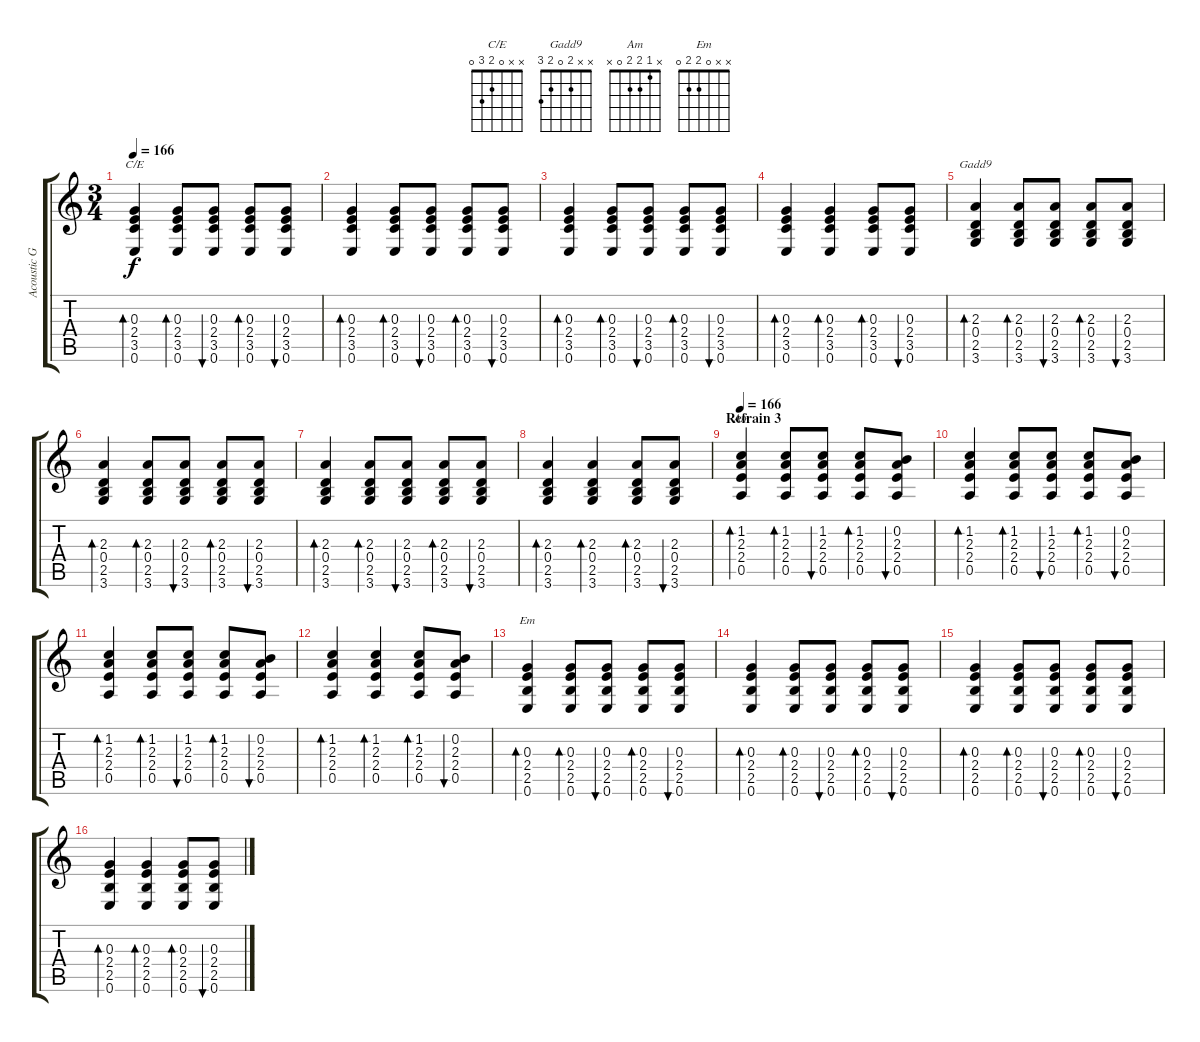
\track ("Acoustic Guitar" "Acoustic G") {instrument acousticguitarsteel}
\staff {score tabs}
\tuning (E4 B3 G3 D3 A2 E2) {hide}
\chord ("C/E" x x 0 2 3 0)
\chord ("Gadd9" x x 2 0 2 3)
\chord ("Am" x 1 2 2 0 x)
\chord ("Em" x x 0 2 2 0)
\ts (3 4)
\tempo 166
\clef g2
\ks c
(0.3 2.4 3.5 0.6).4{bd 30 ch "C/E" dy f} (0.3 2.4 3.5 0.6).8{bd 30} (0.3 2.4 3.5 0.6).8{bu 30} (0.3 2.4 3.5 0.6).8{bd 30} (0.3 2.4 3.5 0.6).8{bu 30} |
(0.3 2.4 3.5 0.6).4{bd 30} (0.3 2.4 3.5 0.6).8{bd 30} (0.3 2.4 3.5 0.6).8{bu 30} (0.3 2.4 3.5 0.6).8{bd 30} (0.3 2.4 3.5 0.6).8{bu 30} |
(0.3 2.4 3.5 0.6).4{bd 30} (0.3 2.4 3.5 0.6).8{bd 30} (0.3 2.4 3.5 0.6).8{bu 30} (0.3 2.4 3.5 0.6).8{bd 30} (0.3 2.4 3.5 0.6).8{bu 30} |
(0.3 2.4 3.5 0.6).4{bd 30} (0.3 2.4 3.5 0.6).4{bd 30} (0.3 2.4 3.5 0.6).8{bd 30} (0.3 2.4 3.5 0.6).8{bu 30} |
(2.3 0.4 2.5 3.6).4{bd 30 ch "Gadd9"} (2.3 0.4 2.5 3.6).8{bd 30} (2.3 0.4 2.5 3.6).8{bu 30} (2.3 0.4 2.5 3.6).8{bd 30} (2.3 0.4 2.5 3.6).8{bu 30} |
(2.3 0.4 2.5 3.6).4{bd 30} (2.3 0.4 2.5 3.6).8{bd 30} (2.3 0.4 2.5 3.6).8{bu 30} (2.3 0.4 2.5 3.6).8{bd 30} (2.3 0.4 2.5 3.6).8{bu 30} |
(2.3 0.4 2.5 3.6).4{bd 30} (2.3 0.4 2.5 3.6).8{bd 30} (2.3 0.4 2.5 3.6).8{bu 30} (2.3 0.4 2.5 3.6).8{bd 30} (2.3 0.4 2.5 3.6).8{bu 30} |
(2.3 0.4 2.5 3.6).4{bd 30} (2.3 0.4 2.5 3.6).4{bd 30} (2.3 0.4 2.5 3.6).8{bd 30} (2.3 0.4 2.5 3.6).8{bu 30} |
\section ("" "Refrain 3")
\tempo 166
(1.2 2.3 2.4 0.5).4{bd 60 ch "Am"} (1.2 2.3 2.4 0.5).8{bd 30} (1.2 2.3 2.4 0.5).8{bu 30} (1.2 2.3 2.4 0.5).8{bd 30} (0.2 2.3 2.4 0.5).8{bu 30} |
(1.2 2.3 2.4 0.5).4{bd 60} (1.2 2.3 2.4 0.5).8{bd 30} (1.2 2.3 2.4 0.5).8{bu 30} (1.2 2.3 2.4 0.5).8{bd 30} (0.2 2.3 2.4 0.5).8{bu 30} |
(1.2 2.3 2.4 0.5).4{bd 60} (1.2 2.3 2.4 0.5).8{bd 30} (1.2 2.3 2.4 0.5).8{bu 30} (1.2 2.3 2.4 0.5).8{bd 30} (0.2 2.3 2.4 0.5).8{bu 30} |
(1.2 2.3 2.4 0.5).4{bd 60} (1.2 2.3 2.4 0.5).4{bd 30} (1.2 2.3 2.4 0.5).8{bd 30} (0.2 2.3 2.4 0.5).8{bu 30} |
(0.3 2.4 2.5 0.6).4{bd 30 ch "Em"} (0.3 2.4 2.5 0.6).8{bd 30} (0.3 2.4 2.5 0.6).8{bu 30} (0.3 2.4 2.5 0.6).8{bd 30} (0.3 2.4 2.5 0.6).8{bu 30} |
(0.3 2.4 2.5 0.6).4{bd 30} (0.3 2.4 2.5 0.6).8{bd 30} (0.3 2.4 2.5 0.6).8{bu 30} (0.3 2.4 2.5 0.6).8{bd 30} (0.3 2.4 2.5 0.6).8{bu 30} |
(0.3 2.4 2.5 0.6).4{bd 30} (0.3 2.4 2.5 0.6).8{bd 30} (0.3 2.4 2.5 0.6).8{bu 30} (0.3 2.4 2.5 0.6).8{bd 30} (0.3 2.4 2.5 0.6).8{bu 30} |
(0.3 2.4 2.5 0.6).4{bd 30} (0.3 2.4 2.5 0.6).4{bd 30} (0.3 2.4 2.5 0.6).8{bd 30} (0.3 2.4 2.5 0.6).8{bu 30}
